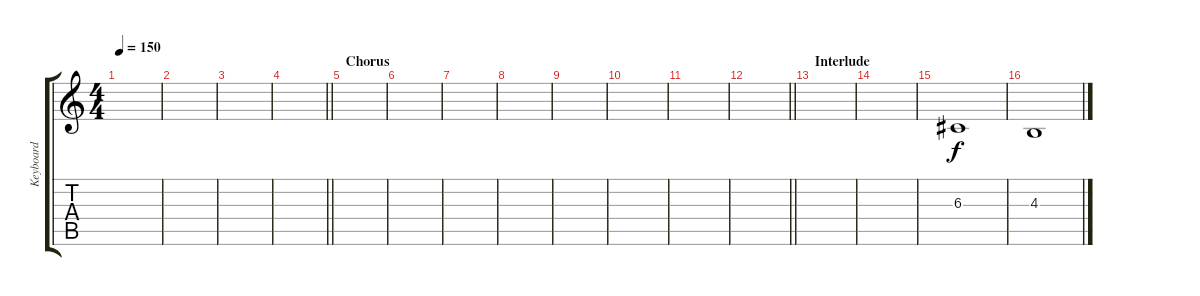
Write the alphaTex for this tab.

\track ("Keyboard" "Keyboard") {instrument reedorgan}
\staff {score tabs}
\tuning (E4 B3 G3 D3 A2 E2) {hide}
\ts (4 4)
\tempo 150
\clef g2
\ks c
|
|
|
\barLineRight lightlight
|
\section ("" "Chorus")
|
|
|
|
|
|
|
\barLineRight lightlight
|
\section ("" "Interlude")
|
|
6.3.1 |
4.3.1
